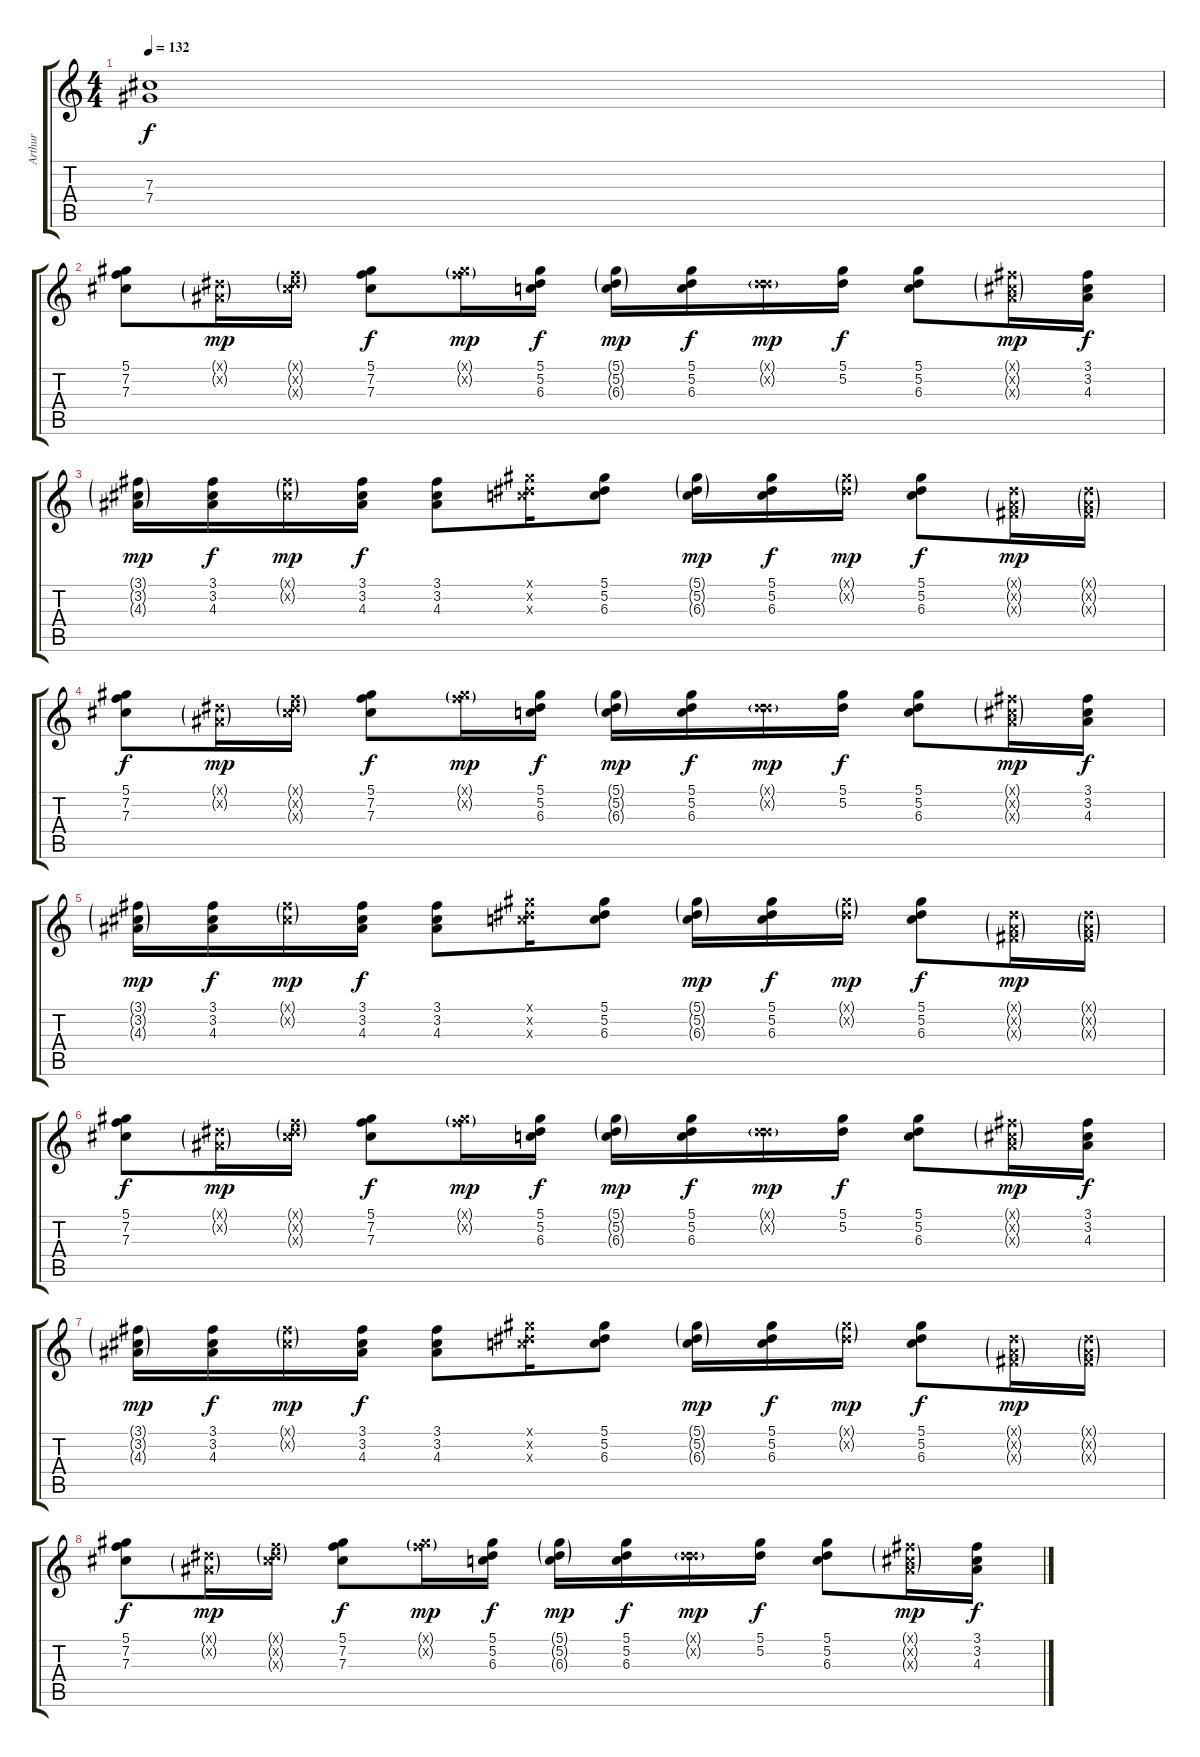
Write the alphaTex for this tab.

\track ("Arthur" "Arthur") {instrument overdrivenguitar}
\staff {score tabs}
\tuning (Eb4 Bb3 Gb3 Db3 Ab2 Eb2) {hide}
\ts (4 4)
\tempo 132
\clef g2
\ks c
(7.3{t} 7.4{t}).1{dy f volume 5} |
(5.1 7.2 7.3).8{volume 11 instrument electricguitarjazz} (0.1{g x} 0.2{g x}).16{dy mp} (0.1{g x} 7.2{g x} 7.3{g x}).16 (5.1 7.2 7.3).8{dy f} (5.1{g x} 7.2{g x}).16{dy mp} (5.1 5.2 6.3).16{dy f} (5.1{g} 5.2{g} 6.3{g}).16{dy mp} (5.1 5.2 6.3).16{dy f} (0.1{g x} 5.2{g x}).16{dy mp} (5.1 5.2).16{dy f} (5.1 5.2 6.3).8 (3.1{g x} 3.2{g x} 4.3{g x}).16{dy mp} (3.1 3.2 4.3).16{dy f} |
(3.1{g} 3.2{g} 4.3{g}).16{dy mp} (3.1 3.2 4.3).16{dy f} (3.1{g x} 3.2{g x}).16{dy mp} (3.1 3.2 4.3).16{dy f} (3.1 3.2 4.3).8 (5.1{x} 5.2{x} 6.3{x}).16 (5.1 5.2 6.3).8 (5.1{g} 5.2{g} 6.3{g}).16{dy mp} (5.1 5.2 6.3).16{dy f} (5.1{g x} 5.2{g x}).16{dy mp} (5.1 5.2 6.3).8{dy f} (0.1{g x} 0.2{g x} 0.3{g x}).16{dy mp} (0.1{g x} 0.2{g x} 0.3{g x}).16 |
(5.1 7.2 7.3).8{dy f} (0.1{g x} 0.2{g x}).16{dy mp} (0.1{g x} 7.2{g x} 7.3{g x}).16 (5.1 7.2 7.3).8{dy f} (5.1{g x} 7.2{g x}).16{dy mp} (5.1 5.2 6.3).16{dy f} (5.1{g} 5.2{g} 6.3{g}).16{dy mp} (5.1 5.2 6.3).16{dy f} (0.1{g x} 5.2{g x}).16{dy mp} (5.1 5.2).16{dy f} (5.1 5.2 6.3).8 (3.1{g x} 3.2{g x} 4.3{g x}).16{dy mp} (3.1 3.2 4.3).16{dy f} |
(3.1{g} 3.2{g} 4.3{g}).16{dy mp} (3.1 3.2 4.3).16{dy f} (3.1{g x} 3.2{g x}).16{dy mp} (3.1 3.2 4.3).16{dy f} (3.1 3.2 4.3).8 (5.1{x} 5.2{x} 6.3{x}).16 (5.1 5.2 6.3).8 (5.1{g} 5.2{g} 6.3{g}).16{dy mp} (5.1 5.2 6.3).16{dy f} (5.1{g x} 5.2{g x}).16{dy mp} (5.1 5.2 6.3).8{dy f} (0.1{g x} 0.2{g x} 0.3{g x}).16{dy mp} (0.1{g x} 0.2{g x} 0.3{g x}).16 |
(5.1 7.2 7.3).8{dy f} (0.1{g x} 0.2{g x}).16{dy mp} (0.1{g x} 7.2{g x} 7.3{g x}).16 (5.1 7.2 7.3).8{dy f} (5.1{g x} 7.2{g x}).16{dy mp} (5.1 5.2 6.3).16{dy f} (5.1{g} 5.2{g} 6.3{g}).16{dy mp} (5.1 5.2 6.3).16{dy f} (0.1{g x} 5.2{g x}).16{dy mp} (5.1 5.2).16{dy f} (5.1 5.2 6.3).8 (3.1{g x} 3.2{g x} 4.3{g x}).16{dy mp} (3.1 3.2 4.3).16{dy f} |
(3.1{g} 3.2{g} 4.3{g}).16{dy mp} (3.1 3.2 4.3).16{dy f} (3.1{g x} 3.2{g x}).16{dy mp} (3.1 3.2 4.3).16{dy f} (3.1 3.2 4.3).8 (5.1{x} 5.2{x} 6.3{x}).16 (5.1 5.2 6.3).8 (5.1{g} 5.2{g} 6.3{g}).16{dy mp} (5.1 5.2 6.3).16{dy f} (5.1{g x} 5.2{g x}).16{dy mp} (5.1 5.2 6.3).8{dy f} (0.1{g x} 0.2{g x} 0.3{g x}).16{dy mp} (0.1{g x} 0.2{g x} 0.3{g x}).16 |
(5.1 7.2 7.3).8{dy f} (0.1{g x} 0.2{g x}).16{dy mp} (0.1{g x} 7.2{g x} 7.3{g x}).16 (5.1 7.2 7.3).8{dy f} (5.1{g x} 7.2{g x}).16{dy mp} (5.1 5.2 6.3).16{dy f} (5.1{g} 5.2{g} 6.3{g}).16{dy mp} (5.1 5.2 6.3).16{dy f} (0.1{g x} 5.2{g x}).16{dy mp} (5.1 5.2).16{dy f} (5.1 5.2 6.3).8 (3.1{g x} 3.2{g x} 4.3{g x}).16{dy mp} (3.1 3.2 4.3).16{dy f}
